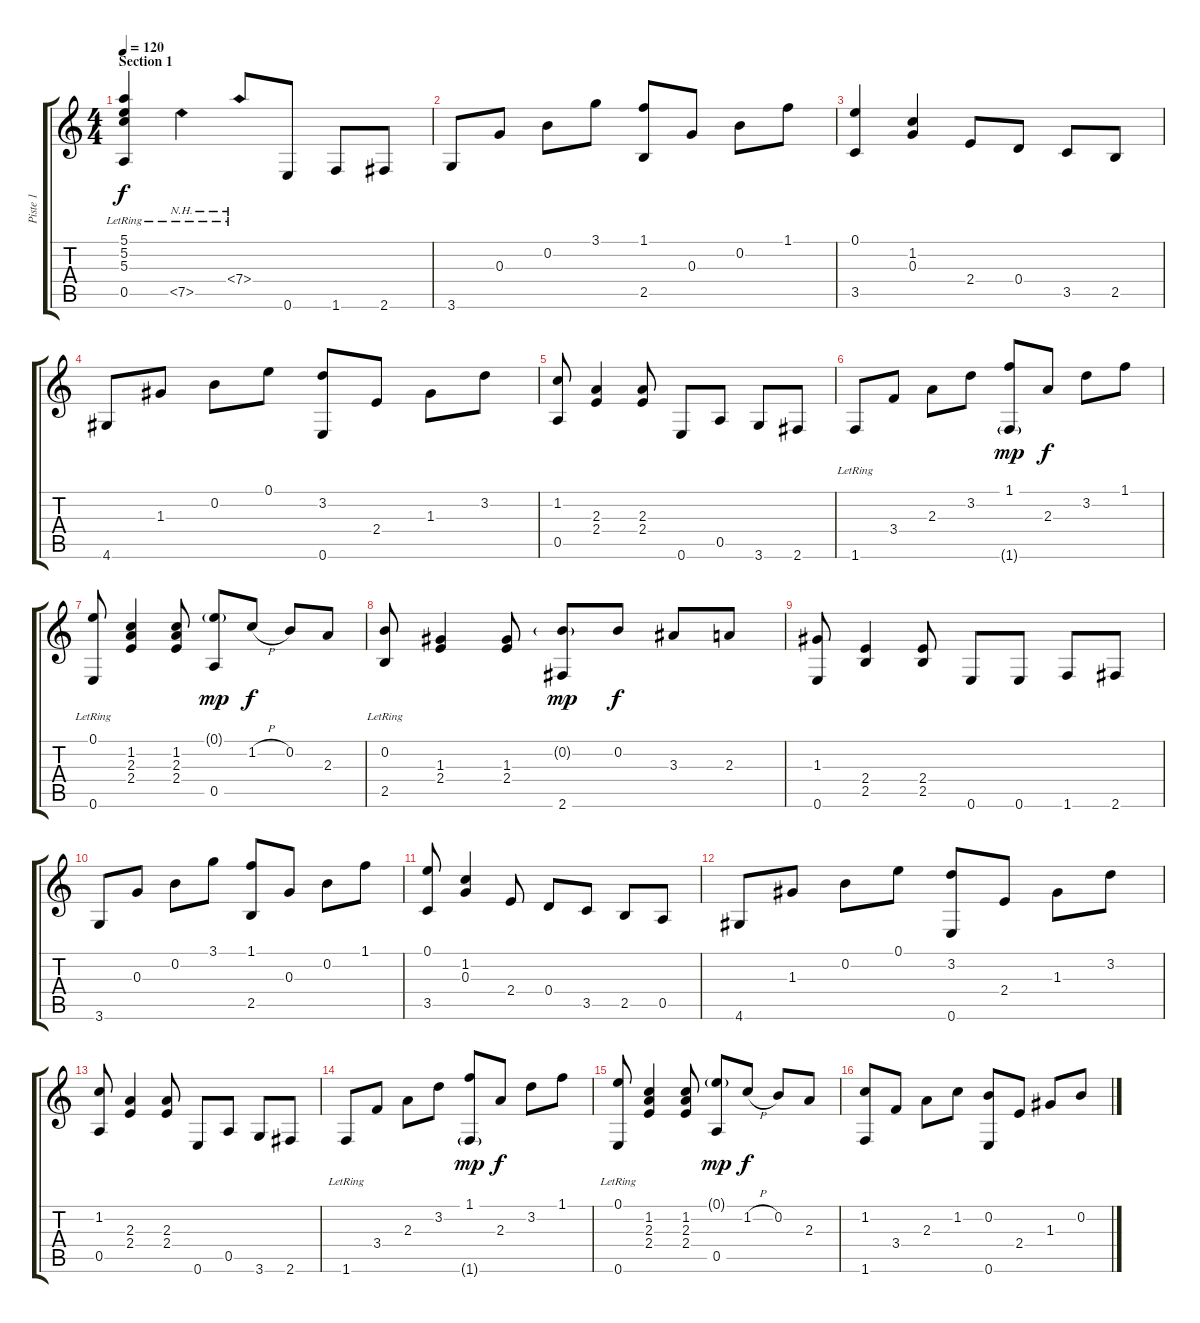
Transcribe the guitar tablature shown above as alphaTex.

\track ("Piste 1" "Piste 1") {instrument acousticguitarnylon}
\staff {score tabs}
\tuning (E4 B3 G3 D3 A2 E2) {hide}
\ts (4 4)
\section ("" "Section 1")
\tempo 120
\clef g2
\ks c
(5.1{lr} 5.2{lr} 5.3{lr} 0.5).4{dy f} 7.5{nh lr}.4 7.4{nh lr}.8 0.6.8 1.6.8 2.6.8 |
3.6.8 0.3.8 0.2.8 3.1.8 (1.1 2.5).8 0.3.8 0.2.8 1.1.8 |
(0.1 3.5).4 (1.2 0.3).4 2.4.8 0.4.8 3.5.8 2.5.8 |
4.6.8 1.3.8 0.2.8 0.1.8 (3.2 0.6).8 2.4.8 1.3.8 3.2.8 |
(1.2 0.5).8 (2.3 2.4).4 (2.3 2.4).8 0.6.8 0.5.8 3.6.8 2.6.8 |
1.6{lr}.8 3.4.8 2.3.8 3.2.8 (1.1 1.6{g}).8{dy mp} 2.3.8{dy f} 3.2.8 1.1.8 |
(0.1{lr} 0.6).8 (1.2 2.3 2.4).4 (1.2 2.3 2.4).8 (0.1{g} 0.5).8{dy mp} 1.2{h}.8{dy f} 0.2.8 2.3.8 |
(0.2{lr} 2.5).8 (1.3 2.4).4 (1.3 2.4).8 (0.2{g} 2.6).8{dy mp} 0.2.8{dy f} 3.3.8 2.3.8 |
(1.3 0.6).8 (2.4 2.5).4 (2.4 2.5).8 0.6.8 0.6.8 1.6.8 2.6.8 |
3.6.8 0.3.8 0.2.8 3.1.8 (1.1 2.5).8 0.3.8 0.2.8 1.1.8 |
(0.1 3.5).8 (1.2 0.3).4 2.4.8 0.4.8 3.5.8 2.5.8 0.5.8 |
4.6.8 1.3.8 0.2.8 0.1.8 (3.2 0.6).8 2.4.8 1.3.8 3.2.8 |
(1.2 0.5).8 (2.3 2.4).4 (2.3 2.4).8 0.6.8 0.5.8 3.6.8 2.6.8 |
1.6{lr}.8 3.4.8 2.3.8 3.2.8 (1.1 1.6{g}).8{dy mp} 2.3.8{dy f} 3.2.8 1.1.8 |
(0.1{lr} 0.6).8 (1.2 2.3 2.4).4 (1.2 2.3 2.4).8 (0.1{g} 0.5).8{dy mp} 1.2{h}.8{dy f} 0.2.8 2.3.8 |
(1.2 1.6).8 3.4.8 2.3.8 1.2.8 (0.2 0.6).8 2.4.8 1.3.8 0.2.8
